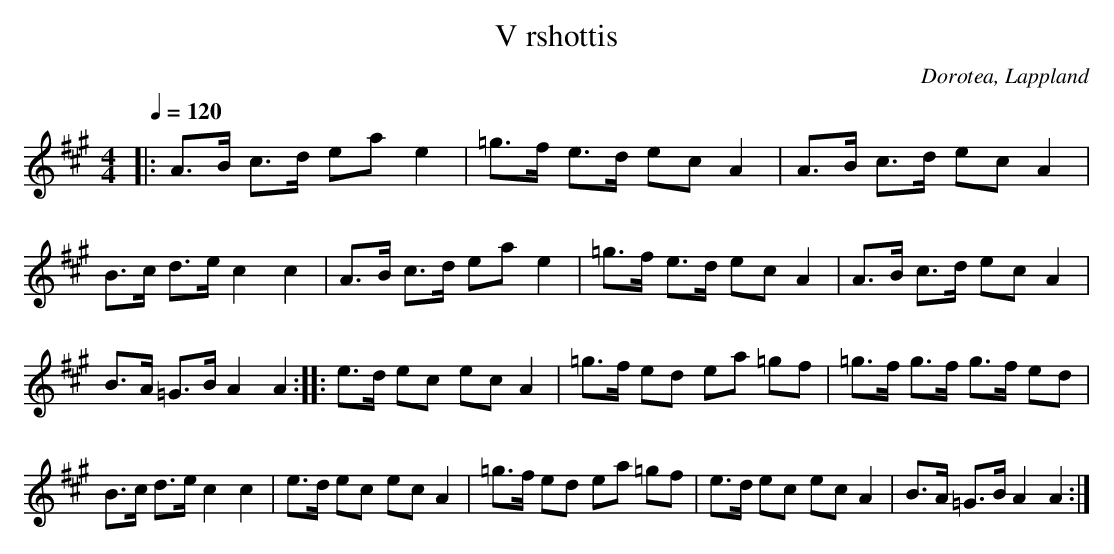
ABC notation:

X:1
T:V rshottis
O:Dorotea, Lappland
M:4/4
L:1/16
Q:1/4=120
K:A
|: A3B c3d e2a2 e4 | =g3f e3d e2c2 A4 | A3B c3d e2c2 A4 |B3c d3e c4 c4  | A3B c3d e2a2 e4 | =g3f e3d e2c2 A4 | A3B c3d e2c2 A4 |B3A =G3B A4 A4:||:  e3d e2c2  e2c2 A4 | =g3f e2d2 e2a2 =g2f2 | =g3f g3f g3f e2d2 |B3c d3e c4 c4  |e3d e2c2 e2c2 A4 | =g3f e2d2 e2a2 =g2f2 |e3d e2c2 e2c2 A4 |B3A =G3B A4 A4 :|
